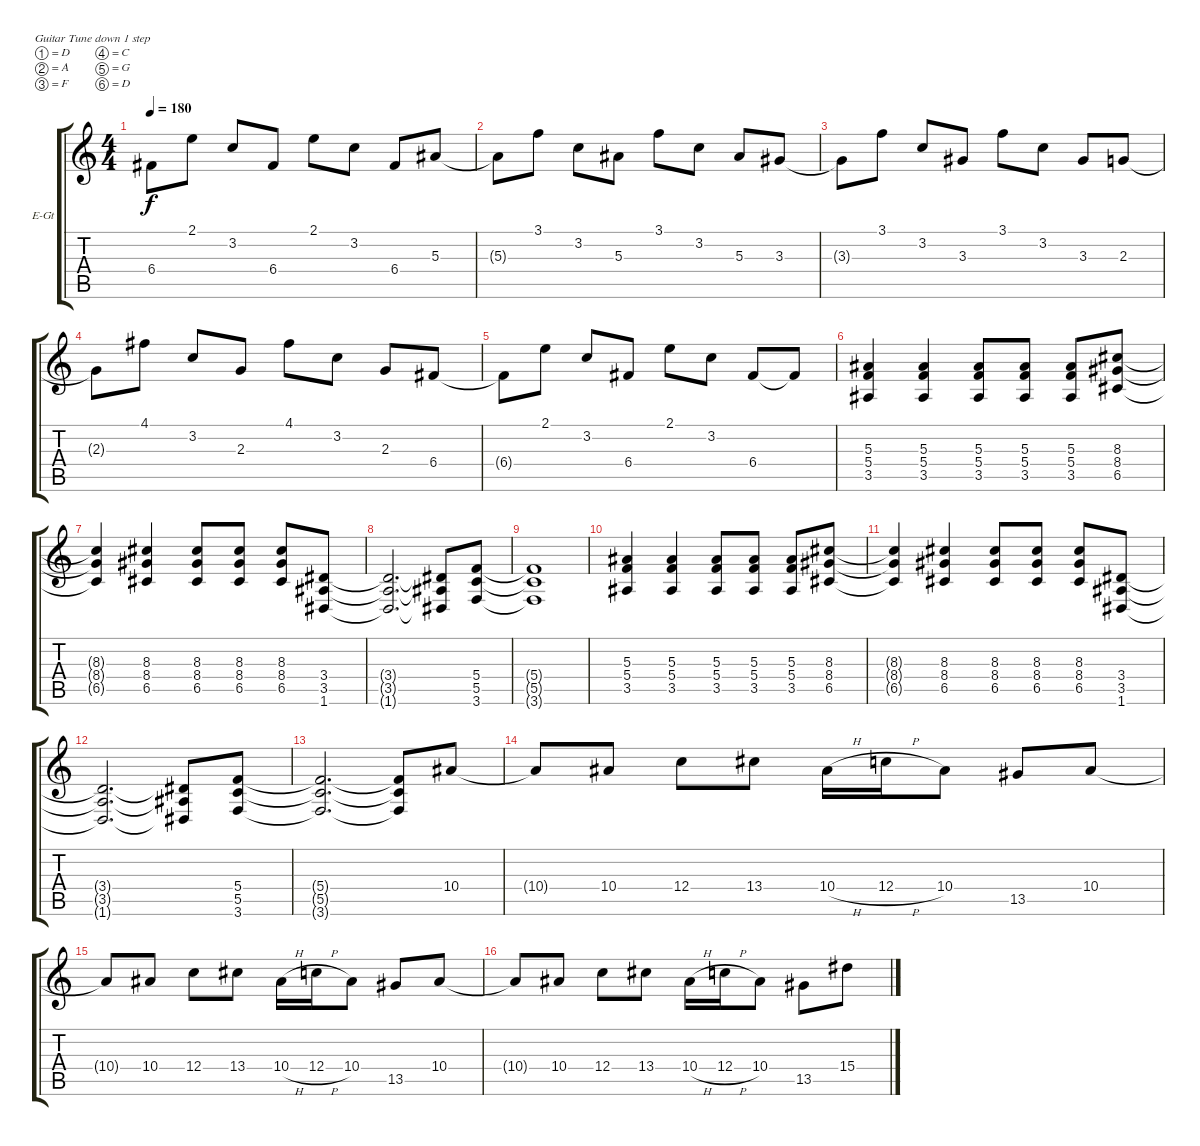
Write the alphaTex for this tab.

\bracketExtendMode groupsimilarinstruments
\firstSystemTrackNameOrientation horizontal
\otherSystemsTrackNameOrientation horizontal
\track ("Guitar 2" "E-Gt") {instrument distortionguitar}
\staff {score tabs}
\tuning (D4 A3 F3 C3 G2 D2)
\ts (4 4)
\tempo 180
\clef g2
\ks c
6.4{t}.8{dy f} 2.1.8 3.2.8 6.4.8 2.1.8 3.2.8 6.4.8 5.3.8 |
5.3{t}.8 3.1.8 3.2.8 5.3.8 3.1.8 3.2.8 5.3.8 3.3.8 |
3.3{t}.8 3.1.8 3.2.8 3.3.8 3.1.8 3.2.8 3.3.8 2.3.8 |
2.3{t}.8 4.1.8 3.2.8 2.3.8 4.1.8 3.2.8 2.3.8 6.4.8 |
6.4{t}.8 2.1.8 3.2.8 6.4.8 2.1.8 3.2.8 6.4.8 6.4{t}.8 |
(5.3 5.4 3.5).4 (5.3 5.4 3.5).4 (5.3 5.4 3.5).8 (5.3 5.4 3.5).8 (5.3 5.4 3.5).8 (8.3 8.4 6.5).8 |
(8.3{t} 8.4{t} 6.5{t}).4 (8.3 8.4 6.5).4 (8.3 8.4 6.5).8 (8.3 8.4 6.5).8 (8.3 8.4 6.5).8 (3.4 3.5 1.6).8 |
(3.4{t} 3.5{t} 1.6{t}).2{d} (3.4{t} 3.5{t} 1.6{t}).8 (5.4 5.5 3.6).8 |
(5.4{t} 5.5{t} 3.6{t}).1 |
(5.3 5.4 3.5).4 (5.3 5.4 3.5).4 (5.3 5.4 3.5).8 (5.3 5.4 3.5).8 (5.3 5.4 3.5).8 (8.3 8.4 6.5).8 |
(8.3{t} 8.4{t} 6.5{t}).4 (8.3 8.4 6.5).4 (8.3 8.4 6.5).8 (8.3 8.4 6.5).8 (8.3 8.4 6.5).8 (3.4 3.5 1.6).8 |
(3.4{t} 3.5{t} 1.6{t}).2{d} (3.4{t} 3.5{t} 1.6{t}).8 (5.4 5.5 3.6).8 |
(5.4{t} 5.5{t} 3.6{t}).2{d} (5.4{t} 5.5{t} 3.6{t}).8 10.4.8 |
10.4{t}.8 10.4.8 12.4.8 13.4.8 10.4{h}.16 12.4{h}.16 10.4.8 13.5.8 10.4.8 |
10.4{t}.8 10.4.8 12.4.8 13.4.8 10.4{h}.16 12.4{h}.16 10.4.8 13.5.8 10.4.8 |
10.4{t}.8 10.4.8 12.4.8 13.4.8 10.4{h}.16 12.4{h}.16 10.4.8 13.5.8 15.4.8
